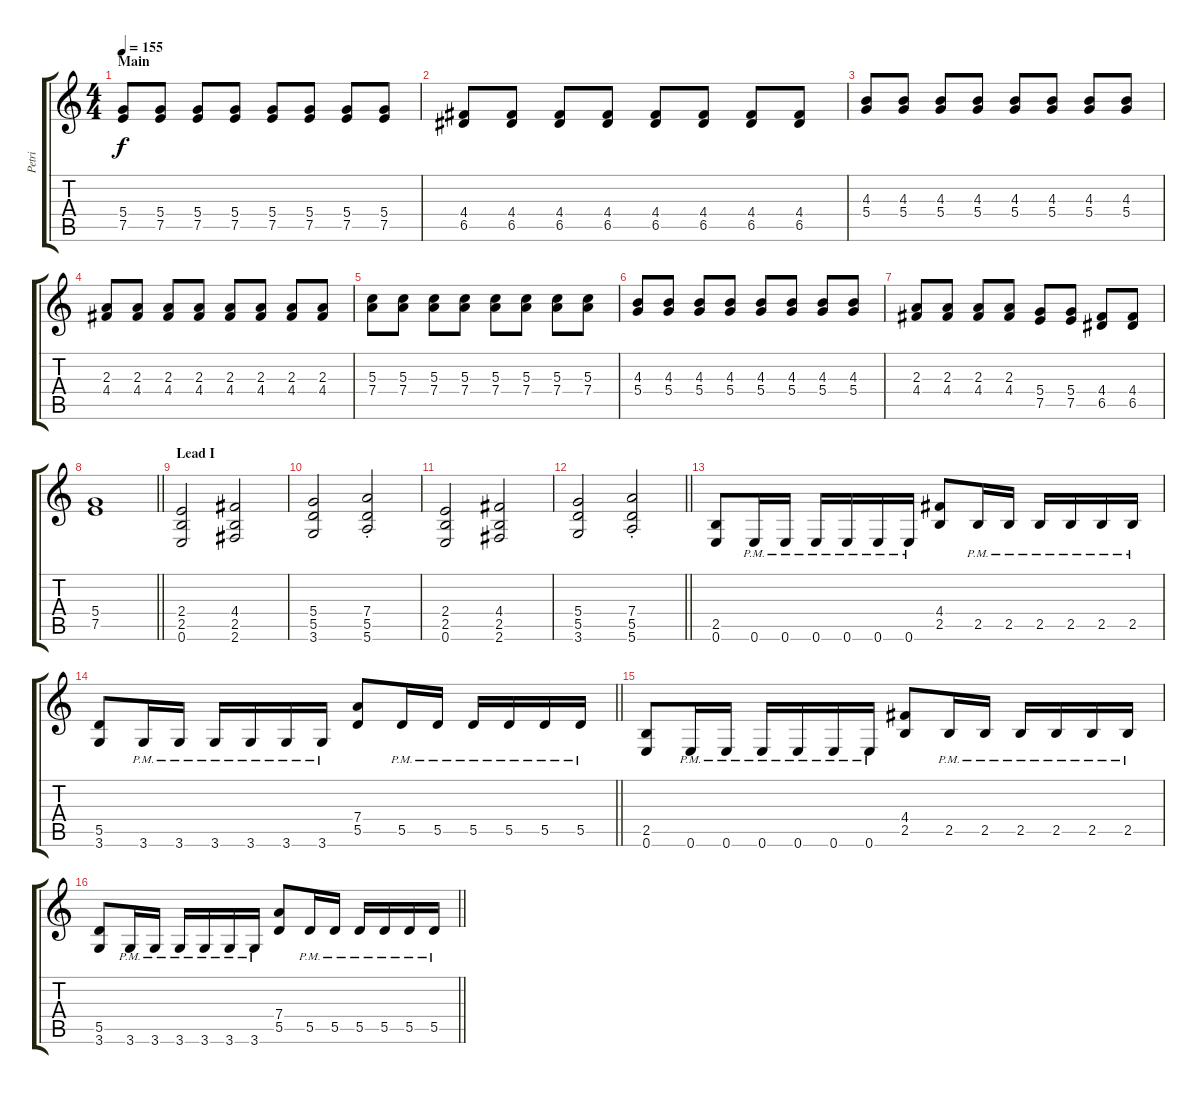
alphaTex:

\track ("Petri" "Petri") {instrument distortionguitar}
\staff {score tabs}
\tuning (E4 B3 G3 D3 A2 E2) {hide}
\ts (4 4)
\section ("" "Main")
\tempo 155
\clef g2
\ks c
(5.4 7.5).8{dy f} (5.4 7.5).8 (5.4 7.5).8 (5.4 7.5).8 (5.4 7.5).8 (5.4 7.5).8 (5.4 7.5).8 (5.4 7.5).8 |
(4.4 6.5).8 (4.4 6.5).8 (4.4 6.5).8 (4.4 6.5).8 (4.4 6.5).8 (4.4 6.5).8 (4.4 6.5).8 (4.4 6.5).8 |
(4.3 5.4).8 (4.3 5.4).8 (4.3 5.4).8 (4.3 5.4).8 (4.3 5.4).8 (4.3 5.4).8 (4.3 5.4).8 (4.3 5.4).8 |
(2.3 4.4).8 (2.3 4.4).8 (2.3 4.4).8 (2.3 4.4).8 (2.3 4.4).8 (2.3 4.4).8 (2.3 4.4).8 (2.3 4.4).8 |
(5.3 7.4).8 (5.3 7.4).8 (5.3 7.4).8 (5.3 7.4).8 (5.3 7.4).8 (5.3 7.4).8 (5.3 7.4).8 (5.3 7.4).8 |
(4.3 5.4).8 (4.3 5.4).8 (4.3 5.4).8 (4.3 5.4).8 (4.3 5.4).8 (4.3 5.4).8 (4.3 5.4).8 (4.3 5.4).8 |
(2.3 4.4).8 (2.3 4.4).8 (2.3 4.4).8 (2.3 4.4).8 (5.4 7.5).8 (5.4 7.5).8 (4.4 6.5).8 (4.4 6.5).8 |
\barLineRight lightlight
(5.4 7.5).1 |
\section ("" "Lead I")
(2.4 2.5 0.6).2 (4.4 2.5 2.6).2 |
(5.4 5.5 3.6).2 (7.4{st} 5.5{st} 5.6{st}).2 |
(2.4 2.5 0.6).2 (4.4 2.5 2.6).2 |
\barLineRight lightlight
(5.4 5.5 3.6).2 (7.4{st} 5.5{st} 5.6{st}).2 |
\section ("" "")
(2.5 0.6).8 0.6{pm}.16 0.6{pm}.16 0.6{pm}.16 0.6{pm}.16 0.6{pm}.16 0.6{pm}.16 (4.4 2.5).8 2.5{pm}.16 2.5{pm}.16 2.5{pm}.16 2.5{pm}.16 2.5{pm}.16 2.5{pm}.16 |
\barLineRight lightlight
(5.5 3.6).8 3.6{pm}.16 3.6{pm}.16 3.6{pm}.16 3.6{pm}.16 3.6{pm}.16 3.6{pm}.16 (7.4 5.5).8 5.5{pm}.16 5.5{pm}.16 5.5{pm}.16 5.5{pm}.16 5.5{pm}.16 5.5{pm}.16 |
(2.5 0.6).8 0.6{pm}.16 0.6{pm}.16 0.6{pm}.16 0.6{pm}.16 0.6{pm}.16 0.6{pm}.16 (4.4 2.5).8 2.5{pm}.16 2.5{pm}.16 2.5{pm}.16 2.5{pm}.16 2.5{pm}.16 2.5{pm}.16 |
\barLineRight lightlight
(5.5 3.6).8 3.6{pm}.16 3.6{pm}.16 3.6{pm}.16 3.6{pm}.16 3.6{pm}.16 3.6{pm}.16 (7.4 5.5).8 5.5{pm}.16 5.5{pm}.16 5.5{pm}.16 5.5{pm}.16 5.5{pm}.16 5.5{pm}.16
